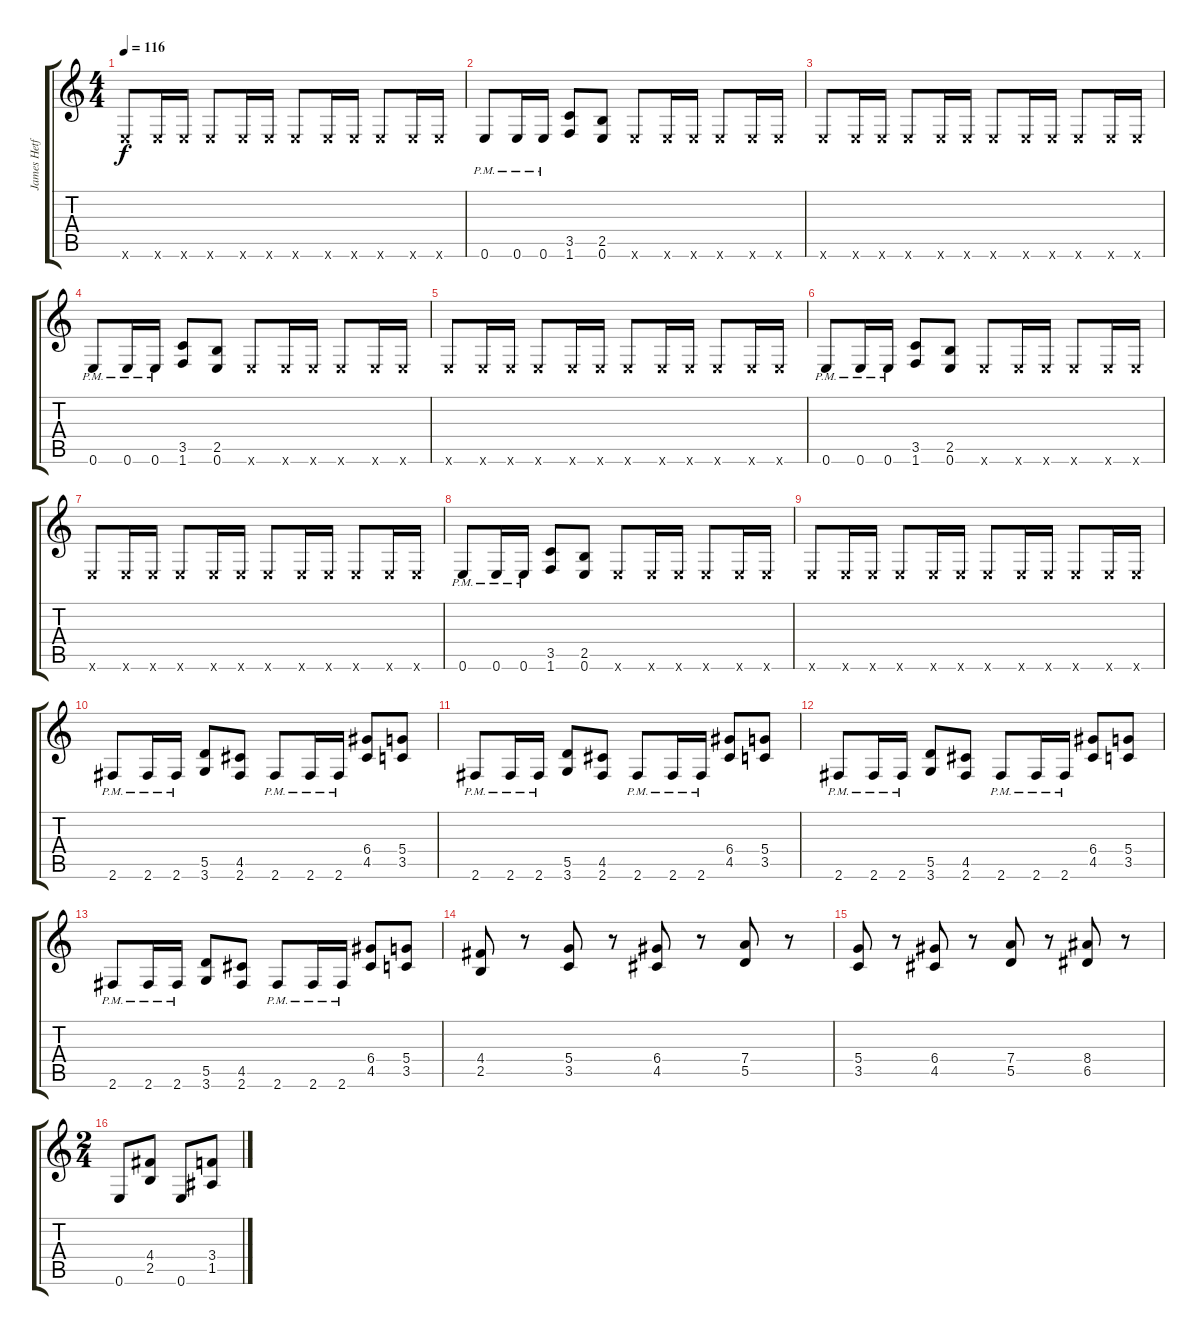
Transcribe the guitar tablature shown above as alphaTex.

\track ("James Hetfield" "James Hetf") {instrument overdrivenguitar}
\staff {score tabs}
\tuning (E4 B3 G3 D3 A2 E2) {hide}
\ts (4 4)
\tempo 116
\clef g2
\ks c
0.6{x}.8{dy f} 0.6{x}.16 0.6{x}.16 0.6{x}.8 0.6{x}.16 0.6{x}.16 0.6{x}.8 0.6{x}.16 0.6{x}.16 0.6{x}.8 0.6{x}.16 0.6{x}.16 |
0.6{pm}.8 0.6{pm}.16 0.6{pm}.16 (3.5 1.6).8 (2.5 0.6).8 0.6{x}.8 0.6{x}.16 0.6{x}.16 0.6{x}.8 0.6{x}.16 0.6{x}.16 |
0.6{x}.8 0.6{x}.16 0.6{x}.16 0.6{x}.8 0.6{x}.16 0.6{x}.16 0.6{x}.8 0.6{x}.16 0.6{x}.16 0.6{x}.8 0.6{x}.16 0.6{x}.16 |
0.6{pm}.8 0.6{pm}.16 0.6{pm}.16 (3.5 1.6).8 (2.5 0.6).8 0.6{x}.8 0.6{x}.16 0.6{x}.16 0.6{x}.8 0.6{x}.16 0.6{x}.16 |
0.6{x}.8 0.6{x}.16 0.6{x}.16 0.6{x}.8 0.6{x}.16 0.6{x}.16 0.6{x}.8 0.6{x}.16 0.6{x}.16 0.6{x}.8 0.6{x}.16 0.6{x}.16 |
0.6{pm}.8 0.6{pm}.16 0.6{pm}.16 (3.5 1.6).8 (2.5 0.6).8 0.6{x}.8 0.6{x}.16 0.6{x}.16 0.6{x}.8 0.6{x}.16 0.6{x}.16 |
0.6{x}.8 0.6{x}.16 0.6{x}.16 0.6{x}.8 0.6{x}.16 0.6{x}.16 0.6{x}.8 0.6{x}.16 0.6{x}.16 0.6{x}.8 0.6{x}.16 0.6{x}.16 |
0.6{pm}.8 0.6{pm}.16 0.6{pm}.16 (3.5 1.6).8 (2.5 0.6).8 0.6{x}.8 0.6{x}.16 0.6{x}.16 0.6{x}.8 0.6{x}.16 0.6{x}.16 |
0.6{x}.8 0.6{x}.16 0.6{x}.16 0.6{x}.8 0.6{x}.16 0.6{x}.16 0.6{x}.8 0.6{x}.16 0.6{x}.16 0.6{x}.8 0.6{x}.16 0.6{x}.16 |
2.6{pm}.8 2.6{pm}.16 2.6{pm}.16 (5.5 3.6).8 (4.5 2.6).8 2.6{pm}.8 2.6{pm}.16 2.6{pm}.16 (6.4 4.5).8 (5.4 3.5).8 |
2.6{pm}.8 2.6{pm}.16 2.6{pm}.16 (5.5 3.6).8 (4.5 2.6).8 2.6{pm}.8 2.6{pm}.16 2.6{pm}.16 (6.4 4.5).8 (5.4 3.5).8 |
2.6{pm}.8 2.6{pm}.16 2.6{pm}.16 (5.5 3.6).8 (4.5 2.6).8 2.6{pm}.8 2.6{pm}.16 2.6{pm}.16 (6.4 4.5).8 (5.4 3.5).8 |
2.6{pm}.8 2.6{pm}.16 2.6{pm}.16 (5.5 3.6).8 (4.5 2.6).8 2.6{pm}.8 2.6{pm}.16 2.6{pm}.16 (6.4 4.5).8 (5.4 3.5).8 |
(4.4 2.5).8 r.8 (5.4 3.5).8 r.8 (6.4 4.5).8 r.8 (7.4 5.5).8 r.8 |
(5.4 3.5).8 r.8 (6.4 4.5).8 r.8 (7.4 5.5).8 r.8 (8.4 6.5).8 r.8 |
\ts (2 4)
0.6.8 (4.4 2.5).8 0.6.8 (3.4 1.5).8
